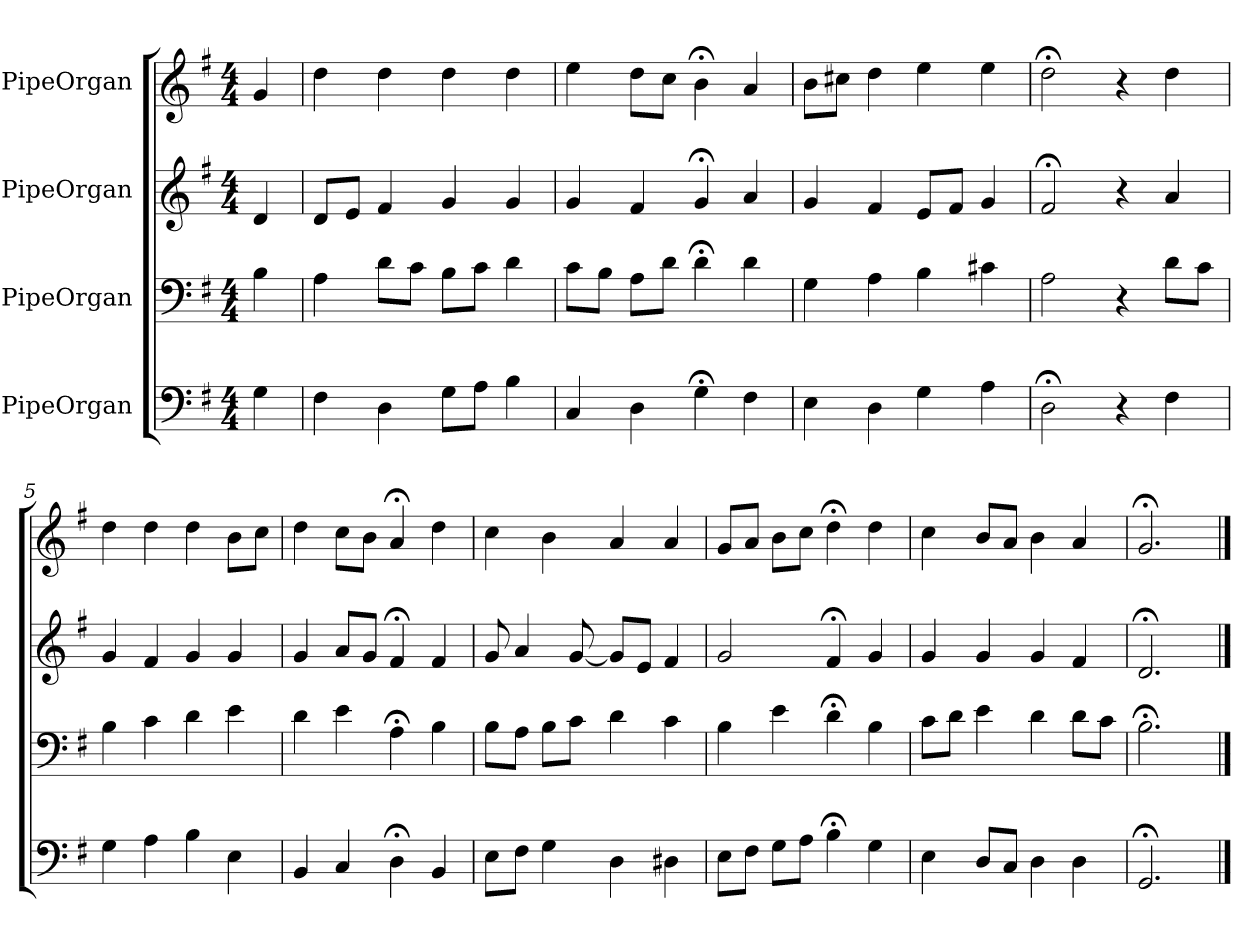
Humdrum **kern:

**kern	**kern	**kern	**kern
*part4	*part3	*part2	*part1
*staff4	*staff3	*staff2	*staff1
*I"PipeOrgan	*I"PipeOrgan	*I"PipeOrgan	*I"PipeOrgan
*clefF4	*clefF4	*clefG2	*clefG2
*k[f#]	*k[f#]	*k[f#]	*k[f#]
*G:	*G:	*G:	*G:
*M4/4	*M4/4	*M4/4	*M4/4
*MM60	*MM60	*MM60	*MM60
=	=	=	=
4G	4B	4d	4g
=1	=1	=1	=1
4F#	4A	8d/L	4dd
.	.	8e/J	.
4D	8d\L	4f#	4dd
.	8c\J	.	.
8G\L	8B\L	4g	4dd
8A\J	8c\J	.	.
4B	4d	4g	4dd
=2	=2	=2	=2
4C	8c\L	4g	4ee
.	8B\J	.	.
4D	8A\L	4f#	8dd\L
.	8d\J	.	8cc\J
4G;<	4d;<	4g;<	4b;<
4F#	4d	4a	4a
=3	=3	=3	=3
4E	4G	4g	8b\L
.	.	.	8cc#X\J
4D	4A	4f#	4dd
4G	4B	8e/L	4ee
.	.	8f#/J	.
4A	4c#X	4g	4ee
=4	=4	=4	=4
2D;<	2A	2f#;<	2dd;<
4r	4r	4r	4r
4F#	8d\L	4a	4dd
.	8c\J	.	.
=5	=5	=5	=5
4G	4B	4g	4dd
4A	4c	4f#	4dd
4B	4d	4g	4dd
4E	4e	4g	8b\L
.	.	.	8cc\J
=6	=6	=6	=6
4BB	4d	4g	4dd
4C	4e	8a/L	8cc\L
.	.	8g/J	8b\J
4D;<	4A;<	4f#;<	4a;<
4BB	4B	4f#	4dd
=7	=7	=7	=7
8E\L	8B\L	8g	4cc
8F#\J	8A\J	4a	.
4G	8B\L	.	4b
.	8c\J	[8g	.
4D	4d	8g/L]	4a
.	.	8e/J	.
4D#X	4c	4f#	4a
=8	=8	=8	=8
8E\L	4B	2g	8g/L
8F#\J	.	.	8a/J
8G\L	4e	.	8b\L
8A\J	.	.	8cc\J
4B;<	4d;<	4f#;<	4dd;<
4G	4B	4g	4dd
=9	=9	=9	=9
4E	8c\L	4g	4cc
.	8d\J	.	.
8D/L	4e	4g	8b/L
8C/J	.	.	8a/J
4D	4d	4g	4b
4D	8d\L	4f#	4a
.	8c\J	.	.
=10	=10	=10	=10
2.GG;<	2.B;<	2.d;<	2.g;<
==	==	==	==
*-	*-	*-	*-
